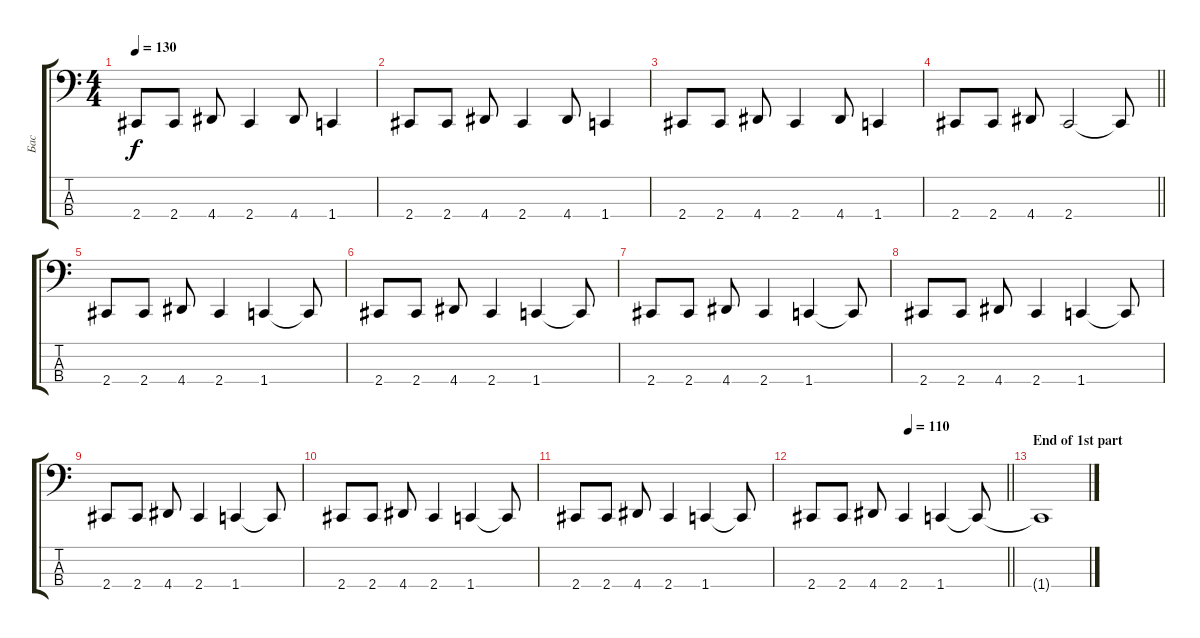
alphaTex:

\track ("Бас" "Бас") {instrument electricbasspick}
\staff {score tabs}
\tuning (E2 B1 Gb1 B0) {hide}
\ts (4 4)
\tempo 130
\clef f4
\ks c
2.4.8{dy f} 2.4.8 4.4.8 2.4.4 4.4.8 1.4.4 |
2.4.8 2.4.8 4.4.8 2.4.4 4.4.8 1.4.4 |
2.4.8 2.4.8 4.4.8 2.4.4 4.4.8 1.4.4 |
\barLineRight lightlight
2.4.8 2.4.8 4.4.8 2.4.2 2.4{t}.8 |
2.4.8 2.4.8 4.4.8 2.4.4 1.4.4 1.4{t}.8 |
2.4.8 2.4.8 4.4.8 2.4.4 1.4.4 1.4{t}.8 |
2.4.8 2.4.8 4.4.8 2.4.4 1.4.4 1.4{t}.8 |
2.4.8 2.4.8 4.4.8 2.4.4 1.4.4 1.4{t}.8 |
2.4.8 2.4.8 4.4.8 2.4.4 1.4.4 1.4{t}.8 |
2.4.8 2.4.8 4.4.8 2.4.4 1.4.4 1.4{t}.8 |
2.4.8 2.4.8 4.4.8 2.4.4 1.4.4 1.4{t}.8 |
\tempo (110 0.5)
\barLineRight lightlight
2.4.8 2.4.8 4.4.8 2.4.4 1.4.4 1.4{t}.8 |
\section ("" "End of 1st part ")
1.4{t}.1
